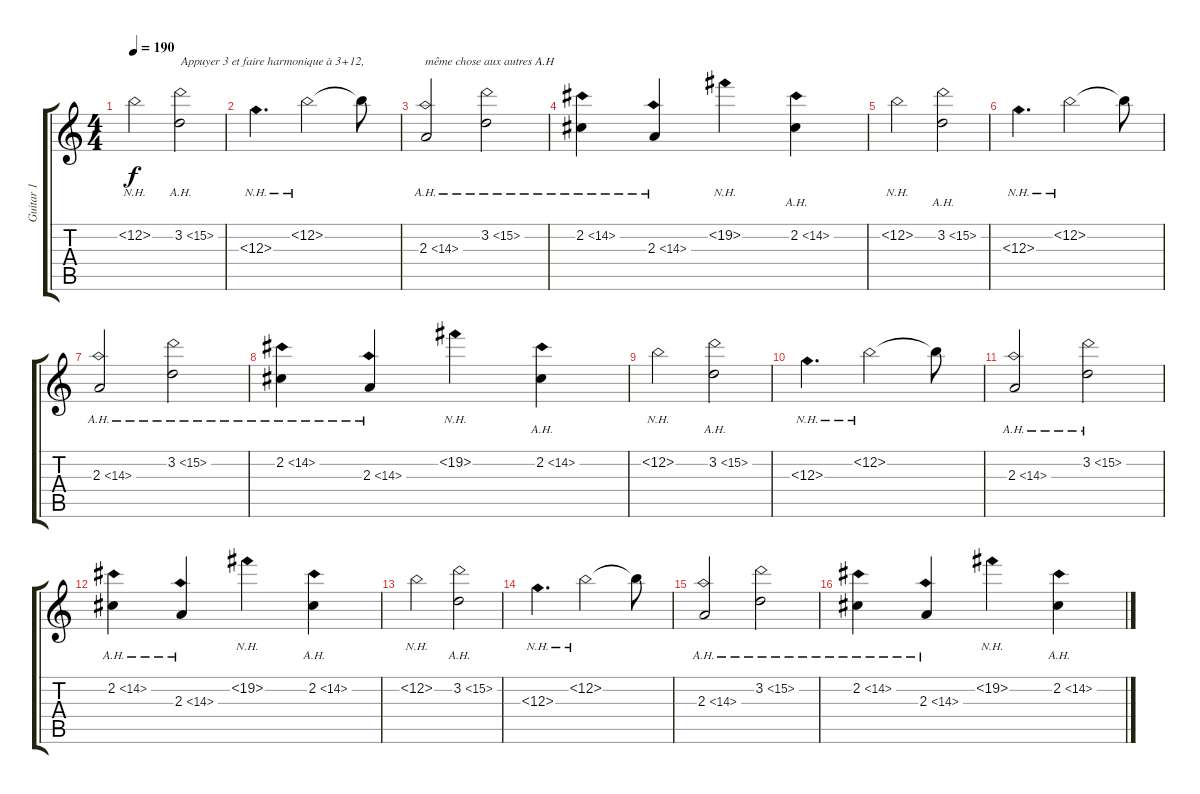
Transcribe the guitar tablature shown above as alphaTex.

\track ("Guitar 1" "Guitar 1") {instrument acousticguitarnylon}
\staff {score tabs}
\tuning (E4 B3 G3 D3 A2 E2) {hide}
\ts (4 4)
\tempo 190
\tempo 210
\tempo 190
\clef g2
\ks c
12.2{nh}.2{dy f volume 8 instrument acousticguitarnylon} 3.2{ah 12}.2{txt "Appuyer 3 et faire harmonique à 3+12,"} |
12.3{nh}.4{d} 12.2{nh}.2 12.2{t}.8 |
2.3{ah 12}.2{txt "même chose aux autres A.H"} 3.2{ah 12}.2 |
2.2{ah 12}.4 2.3{ah 12}.4 19.2{nh}.4 2.2{ah 12}.4 |
12.2{nh}.2 3.2{ah 12}.2 |
12.3{nh}.4{d} 12.2{nh}.2 12.2{t}.8 |
2.3{ah 12}.2 3.2{ah 12}.2 |
2.2{ah 12}.4 2.3{ah 12}.4 19.2{nh}.4 2.2{ah 12}.4 |
12.2{nh}.2 3.2{ah 12}.2 |
12.3{nh}.4{d} 12.2{nh}.2 12.2{t}.8 |
2.3{ah 12}.2 3.2{ah 12}.2 |
2.2{ah 12}.4 2.3{ah 12}.4 19.2{nh}.4 2.2{ah 12}.4 |
12.2{nh}.2 3.2{ah 12}.2 |
12.3{nh}.4{d} 12.2{nh}.2 12.2{t}.8 |
2.3{ah 12}.2 3.2{ah 12}.2 |
2.2{ah 12}.4 2.3{ah 12}.4 19.2{nh}.4 2.2{ah 12}.4
